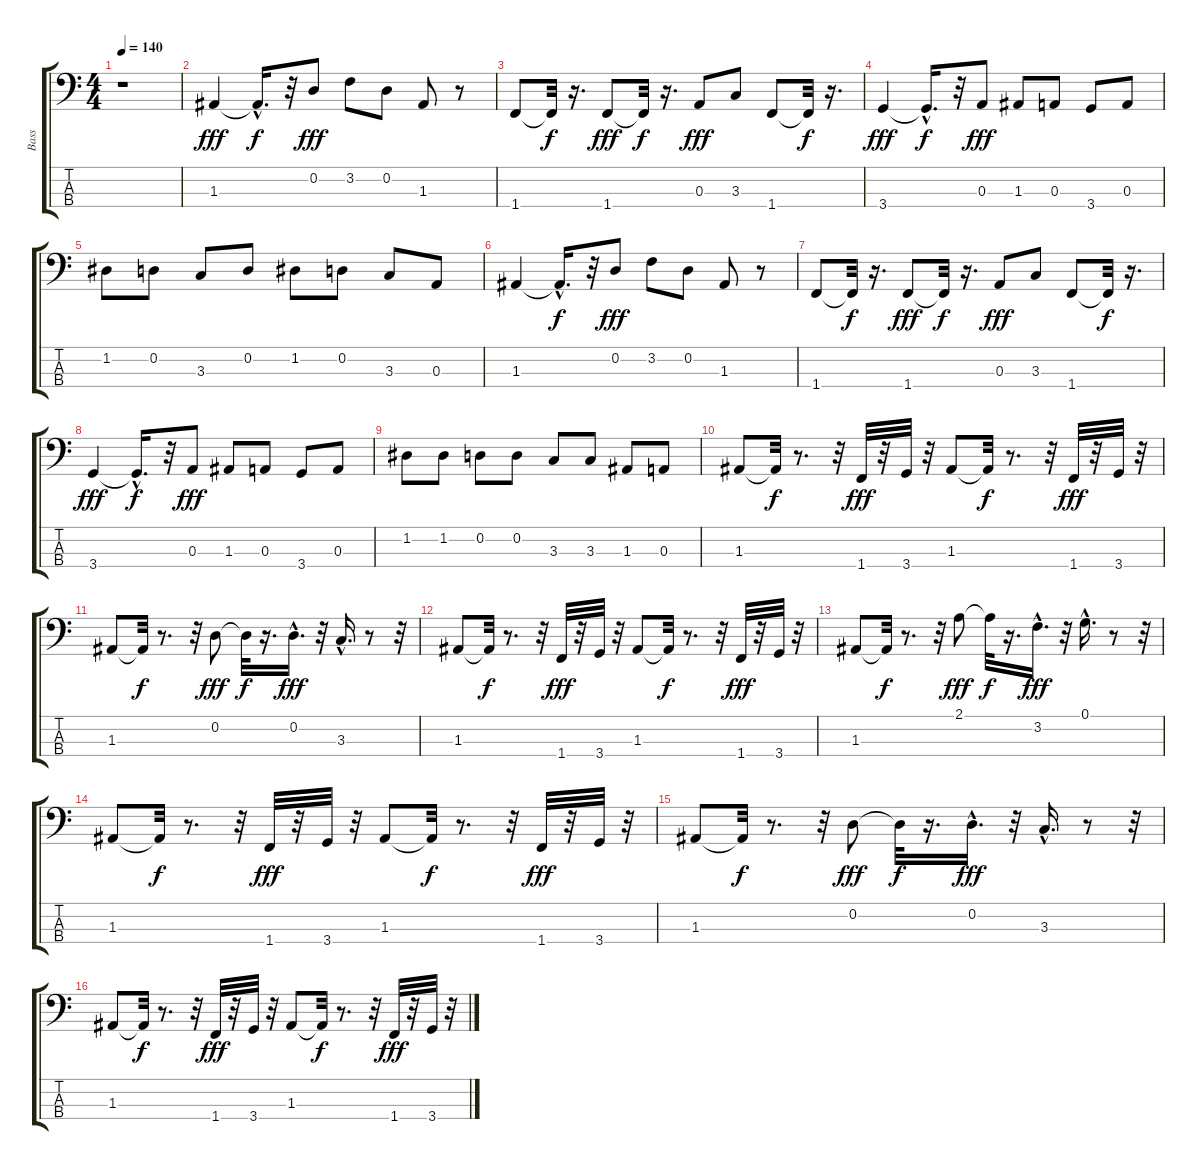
\track ("Bass" "Bass") {instrument electricbasspick}
\staff {score tabs}
\tuning (G2 D2 A1 E1) {hide}
\ts (4 4)
\tempo 140
\clef f4
\ks c
r.1{dy fff instrument electricbasspick} |
1.3.4 1.3{hac t}.16{d dy f} r.32 0.2.8{dy fff} 3.2.8 0.2.8 1.3.8 r.8 |
1.4.8 1.4{t}.32{dy f} r.16{d} 1.4.8{dy fff} 1.4{t}.32{dy f} r.16{d} 0.3.8{dy fff} 3.3.8 1.4.8 1.4{t}.32{dy f} r.16{d} |
3.4.4{dy fff} 3.4{hac t}.16{d dy f} r.32 0.3.8{dy fff} 1.3.8 0.3.8 3.4.8 0.3.8 |
1.2.8 0.2.8 3.3.8 0.2.8 1.2.8 0.2.8 3.3.8 0.3.8 |
1.3.4 1.3{hac t}.16{d dy f} r.32 0.2.8{dy fff} 3.2.8 0.2.8 1.3.8 r.8 |
1.4.8 1.4{t}.32{dy f} r.16{d} 1.4.8{dy fff} 1.4{t}.32{dy f} r.16{d} 0.3.8{dy fff} 3.3.8 1.4.8 1.4{t}.32{dy f} r.16{d} |
3.4.4{dy fff} 3.4{hac t}.16{d dy f} r.32 0.3.8{dy fff} 1.3.8 0.3.8 3.4.8 0.3.8 |
1.2.8 1.2.8 0.2.8 0.2.8 3.3.8 3.3.8 1.3.8 0.3.8 |
1.3.8 1.3{t}.32{dy f} r.8{d} r.32 1.4.32{dy fff} r.32 3.4.32 r.32 1.3.8 1.3{t}.32{dy f} r.8{d} r.32 1.4.32{dy fff} r.32 3.4.32 r.32 |
1.3.8 1.3{t}.32{dy f} r.8{d} r.32 0.2.8{dy fff} 0.2{t}.32{dy f} r.16{d} 0.2{hac}.16{d dy fff} r.32 3.3{hac}.16{d} r.8 r.32 |
1.3.8 1.3{t}.32{dy f} r.8{d} r.32 1.4.32{dy fff} r.32 3.4.32 r.32 1.3.8 1.3{t}.32{dy f} r.8{d} r.32 1.4.32{dy fff} r.32 3.4.32 r.32 |
1.3.8 1.3{t}.32{dy f} r.8{d} r.32 2.1.8{dy fff} 2.1{t}.32{dy f} r.16{d} 3.2{hac}.16{d dy fff} r.32 0.1{hac}.16{d} r.8 r.32 |
1.3.8 1.3{t}.32{dy f} r.8{d} r.32 1.4.32{dy fff} r.32 3.4.32 r.32 1.3.8 1.3{t}.32{dy f} r.8{d} r.32 1.4.32{dy fff} r.32 3.4.32 r.32 |
1.3.8 1.3{t}.32{dy f} r.8{d} r.32 0.2.8{dy fff} 0.2{t}.32{dy f} r.16{d} 0.2{hac}.16{d dy fff} r.32 3.3{hac}.16{d} r.8 r.32 |
1.3.8 1.3{t}.32{dy f} r.8{d} r.32 1.4.32{dy fff} r.32 3.4.32 r.32 1.3.8 1.3{t}.32{dy f} r.8{d} r.32 1.4.32{dy fff} r.32 3.4.32 r.32
